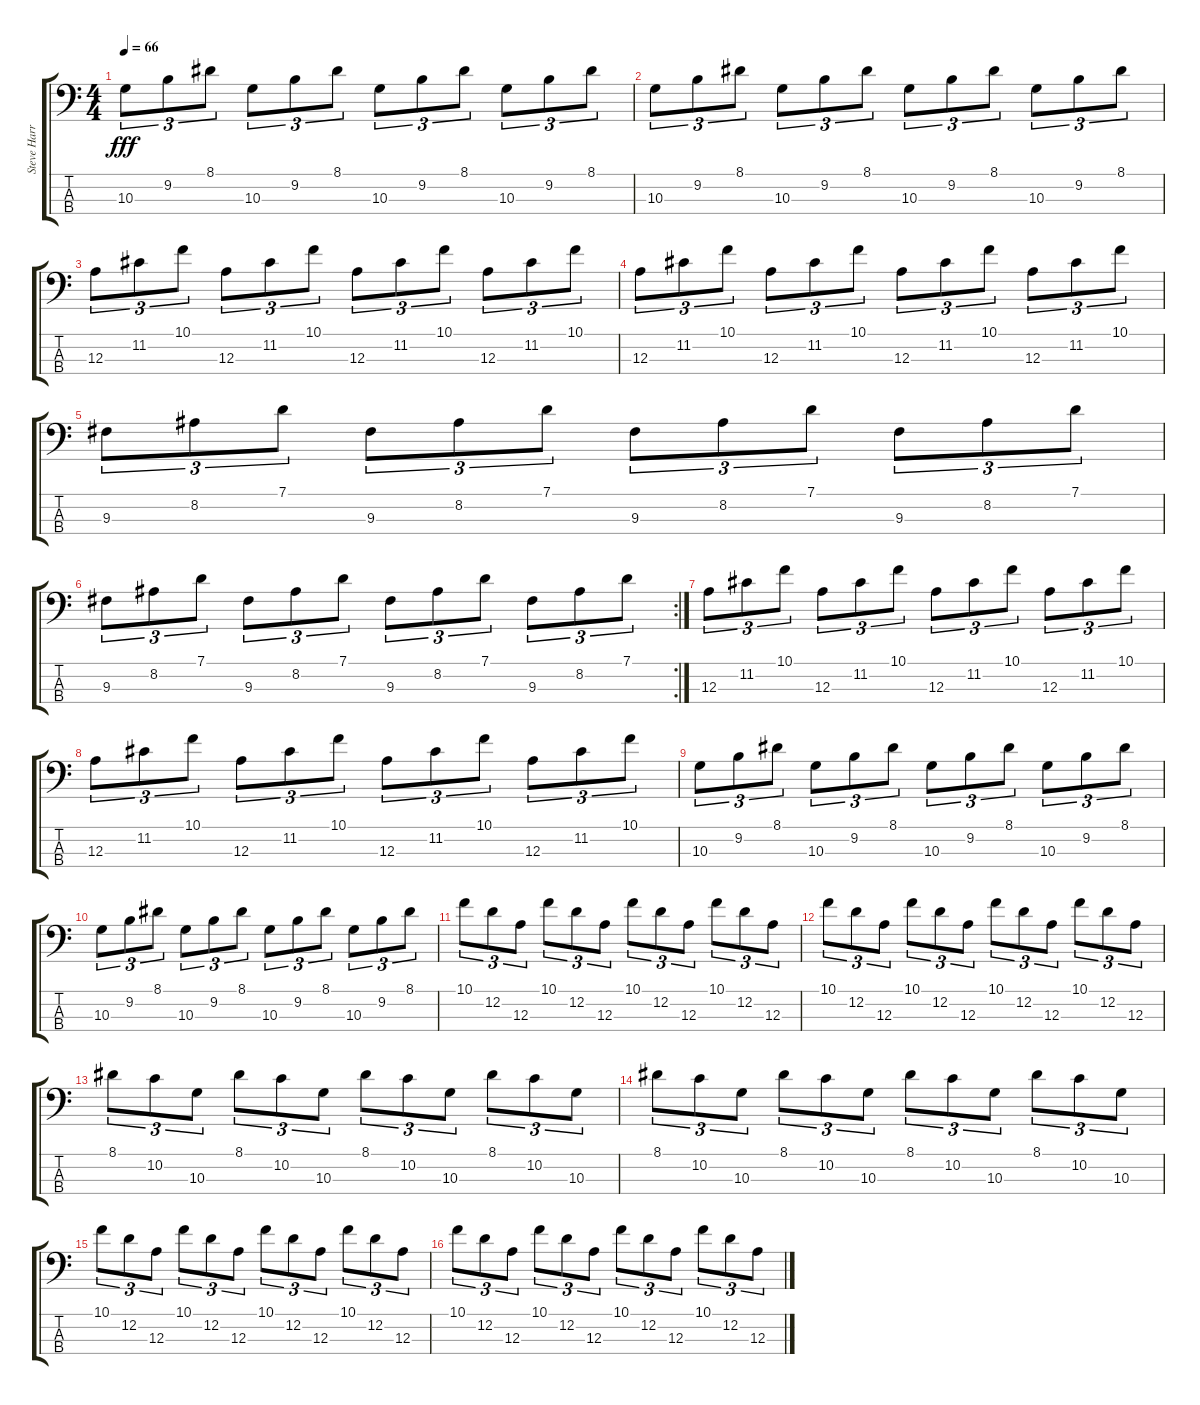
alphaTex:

\track ("Steve Harris" "Steve Harr") {instrument electricbasspick}
\staff {score tabs}
\tuning (G2 D2 A1 E1) {hide}
\ts (4 4)
\tempo 66
\clef f4
\ks c
10.3.8{tu (3 2) dy fff} 9.2.8{tu (3 2)} 8.1.8{tu (3 2)} 10.3.8{tu (3 2)} 9.2.8{tu (3 2)} 8.1.8{tu (3 2)} 10.3.8{tu (3 2)} 9.2.8{tu (3 2)} 8.1.8{tu (3 2)} 10.3.8{tu (3 2)} 9.2.8{tu (3 2)} 8.1.8{tu (3 2)} |
10.3.8{tu (3 2)} 9.2.8{tu (3 2)} 8.1.8{tu (3 2)} 10.3.8{tu (3 2)} 9.2.8{tu (3 2)} 8.1.8{tu (3 2)} 10.3.8{tu (3 2)} 9.2.8{tu (3 2)} 8.1.8{tu (3 2)} 10.3.8{tu (3 2)} 9.2.8{tu (3 2)} 8.1.8{tu (3 2)} |
12.3.8{tu (3 2)} 11.2.8{tu (3 2)} 10.1.8{tu (3 2)} 12.3.8{tu (3 2)} 11.2.8{tu (3 2)} 10.1.8{tu (3 2)} 12.3.8{tu (3 2)} 11.2.8{tu (3 2)} 10.1.8{tu (3 2)} 12.3.8{tu (3 2)} 11.2.8{tu (3 2)} 10.1.8{tu (3 2)} |
12.3.8{tu (3 2)} 11.2.8{tu (3 2)} 10.1.8{tu (3 2)} 12.3.8{tu (3 2)} 11.2.8{tu (3 2)} 10.1.8{tu (3 2)} 12.3.8{tu (3 2)} 11.2.8{tu (3 2)} 10.1.8{tu (3 2)} 12.3.8{tu (3 2)} 11.2.8{tu (3 2)} 10.1.8{tu (3 2)} |
9.3.8{tu (3 2)} 8.2.8{tu (3 2)} 7.1.8{tu (3 2)} 9.3.8{tu (3 2)} 8.2.8{tu (3 2)} 7.1.8{tu (3 2)} 9.3.8{tu (3 2)} 8.2.8{tu (3 2)} 7.1.8{tu (3 2)} 9.3.8{tu (3 2)} 8.2.8{tu (3 2)} 7.1.8{tu (3 2)} |
\rc 2
9.3.8{tu (3 2)} 8.2.8{tu (3 2)} 7.1.8{tu (3 2)} 9.3.8{tu (3 2)} 8.2.8{tu (3 2)} 7.1.8{tu (3 2)} 9.3.8{tu (3 2)} 8.2.8{tu (3 2)} 7.1.8{tu (3 2)} 9.3.8{tu (3 2)} 8.2.8{tu (3 2)} 7.1.8{tu (3 2)} |
12.3.8{tu (3 2)} 11.2.8{tu (3 2)} 10.1.8{tu (3 2)} 12.3.8{tu (3 2)} 11.2.8{tu (3 2)} 10.1.8{tu (3 2)} 12.3.8{tu (3 2)} 11.2.8{tu (3 2)} 10.1.8{tu (3 2)} 12.3.8{tu (3 2)} 11.2.8{tu (3 2)} 10.1.8{tu (3 2)} |
12.3.8{tu (3 2)} 11.2.8{tu (3 2)} 10.1.8{tu (3 2)} 12.3.8{tu (3 2)} 11.2.8{tu (3 2)} 10.1.8{tu (3 2)} 12.3.8{tu (3 2)} 11.2.8{tu (3 2)} 10.1.8{tu (3 2)} 12.3.8{tu (3 2)} 11.2.8{tu (3 2)} 10.1.8{tu (3 2)} |
10.3.8{tu (3 2)} 9.2.8{tu (3 2)} 8.1.8{tu (3 2)} 10.3.8{tu (3 2)} 9.2.8{tu (3 2)} 8.1.8{tu (3 2)} 10.3.8{tu (3 2)} 9.2.8{tu (3 2)} 8.1.8{tu (3 2)} 10.3.8{tu (3 2)} 9.2.8{tu (3 2)} 8.1.8{tu (3 2)} |
10.3.8{tu (3 2)} 9.2.8{tu (3 2)} 8.1.8{tu (3 2)} 10.3.8{tu (3 2)} 9.2.8{tu (3 2)} 8.1.8{tu (3 2)} 10.3.8{tu (3 2)} 9.2.8{tu (3 2)} 8.1.8{tu (3 2)} 10.3.8{tu (3 2)} 9.2.8{tu (3 2)} 8.1.8{tu (3 2)} |
10.1.8{tu (3 2)} 12.2.8{tu (3 2)} 12.3.8{tu (3 2)} 10.1.8{tu (3 2)} 12.2.8{tu (3 2)} 12.3.8{tu (3 2)} 10.1.8{tu (3 2)} 12.2.8{tu (3 2)} 12.3.8{tu (3 2)} 10.1.8{tu (3 2)} 12.2.8{tu (3 2)} 12.3.8{tu (3 2)} |
10.1.8{tu (3 2)} 12.2.8{tu (3 2)} 12.3.8{tu (3 2)} 10.1.8{tu (3 2)} 12.2.8{tu (3 2)} 12.3.8{tu (3 2)} 10.1.8{tu (3 2)} 12.2.8{tu (3 2)} 12.3.8{tu (3 2)} 10.1.8{tu (3 2)} 12.2.8{tu (3 2)} 12.3.8{tu (3 2)} |
8.1.8{tu (3 2)} 10.2.8{tu (3 2)} 10.3.8{tu (3 2)} 8.1.8{tu (3 2)} 10.2.8{tu (3 2)} 10.3.8{tu (3 2)} 8.1.8{tu (3 2)} 10.2.8{tu (3 2)} 10.3.8{tu (3 2)} 8.1.8{tu (3 2)} 10.2.8{tu (3 2)} 10.3.8{tu (3 2)} |
8.1.8{tu (3 2)} 10.2.8{tu (3 2)} 10.3.8{tu (3 2)} 8.1.8{tu (3 2)} 10.2.8{tu (3 2)} 10.3.8{tu (3 2)} 8.1.8{tu (3 2)} 10.2.8{tu (3 2)} 10.3.8{tu (3 2)} 8.1.8{tu (3 2)} 10.2.8{tu (3 2)} 10.3.8{tu (3 2)} |
10.1.8{tu (3 2)} 12.2.8{tu (3 2)} 12.3.8{tu (3 2)} 10.1.8{tu (3 2)} 12.2.8{tu (3 2)} 12.3.8{tu (3 2)} 10.1.8{tu (3 2)} 12.2.8{tu (3 2)} 12.3.8{tu (3 2)} 10.1.8{tu (3 2)} 12.2.8{tu (3 2)} 12.3.8{tu (3 2)} |
10.1.8{tu (3 2)} 12.2.8{tu (3 2)} 12.3.8{tu (3 2)} 10.1.8{tu (3 2)} 12.2.8{tu (3 2)} 12.3.8{tu (3 2)} 10.1.8{tu (3 2)} 12.2.8{tu (3 2)} 12.3.8{tu (3 2)} 10.1.8{tu (3 2)} 12.2.8{tu (3 2)} 12.3.8{tu (3 2)}
